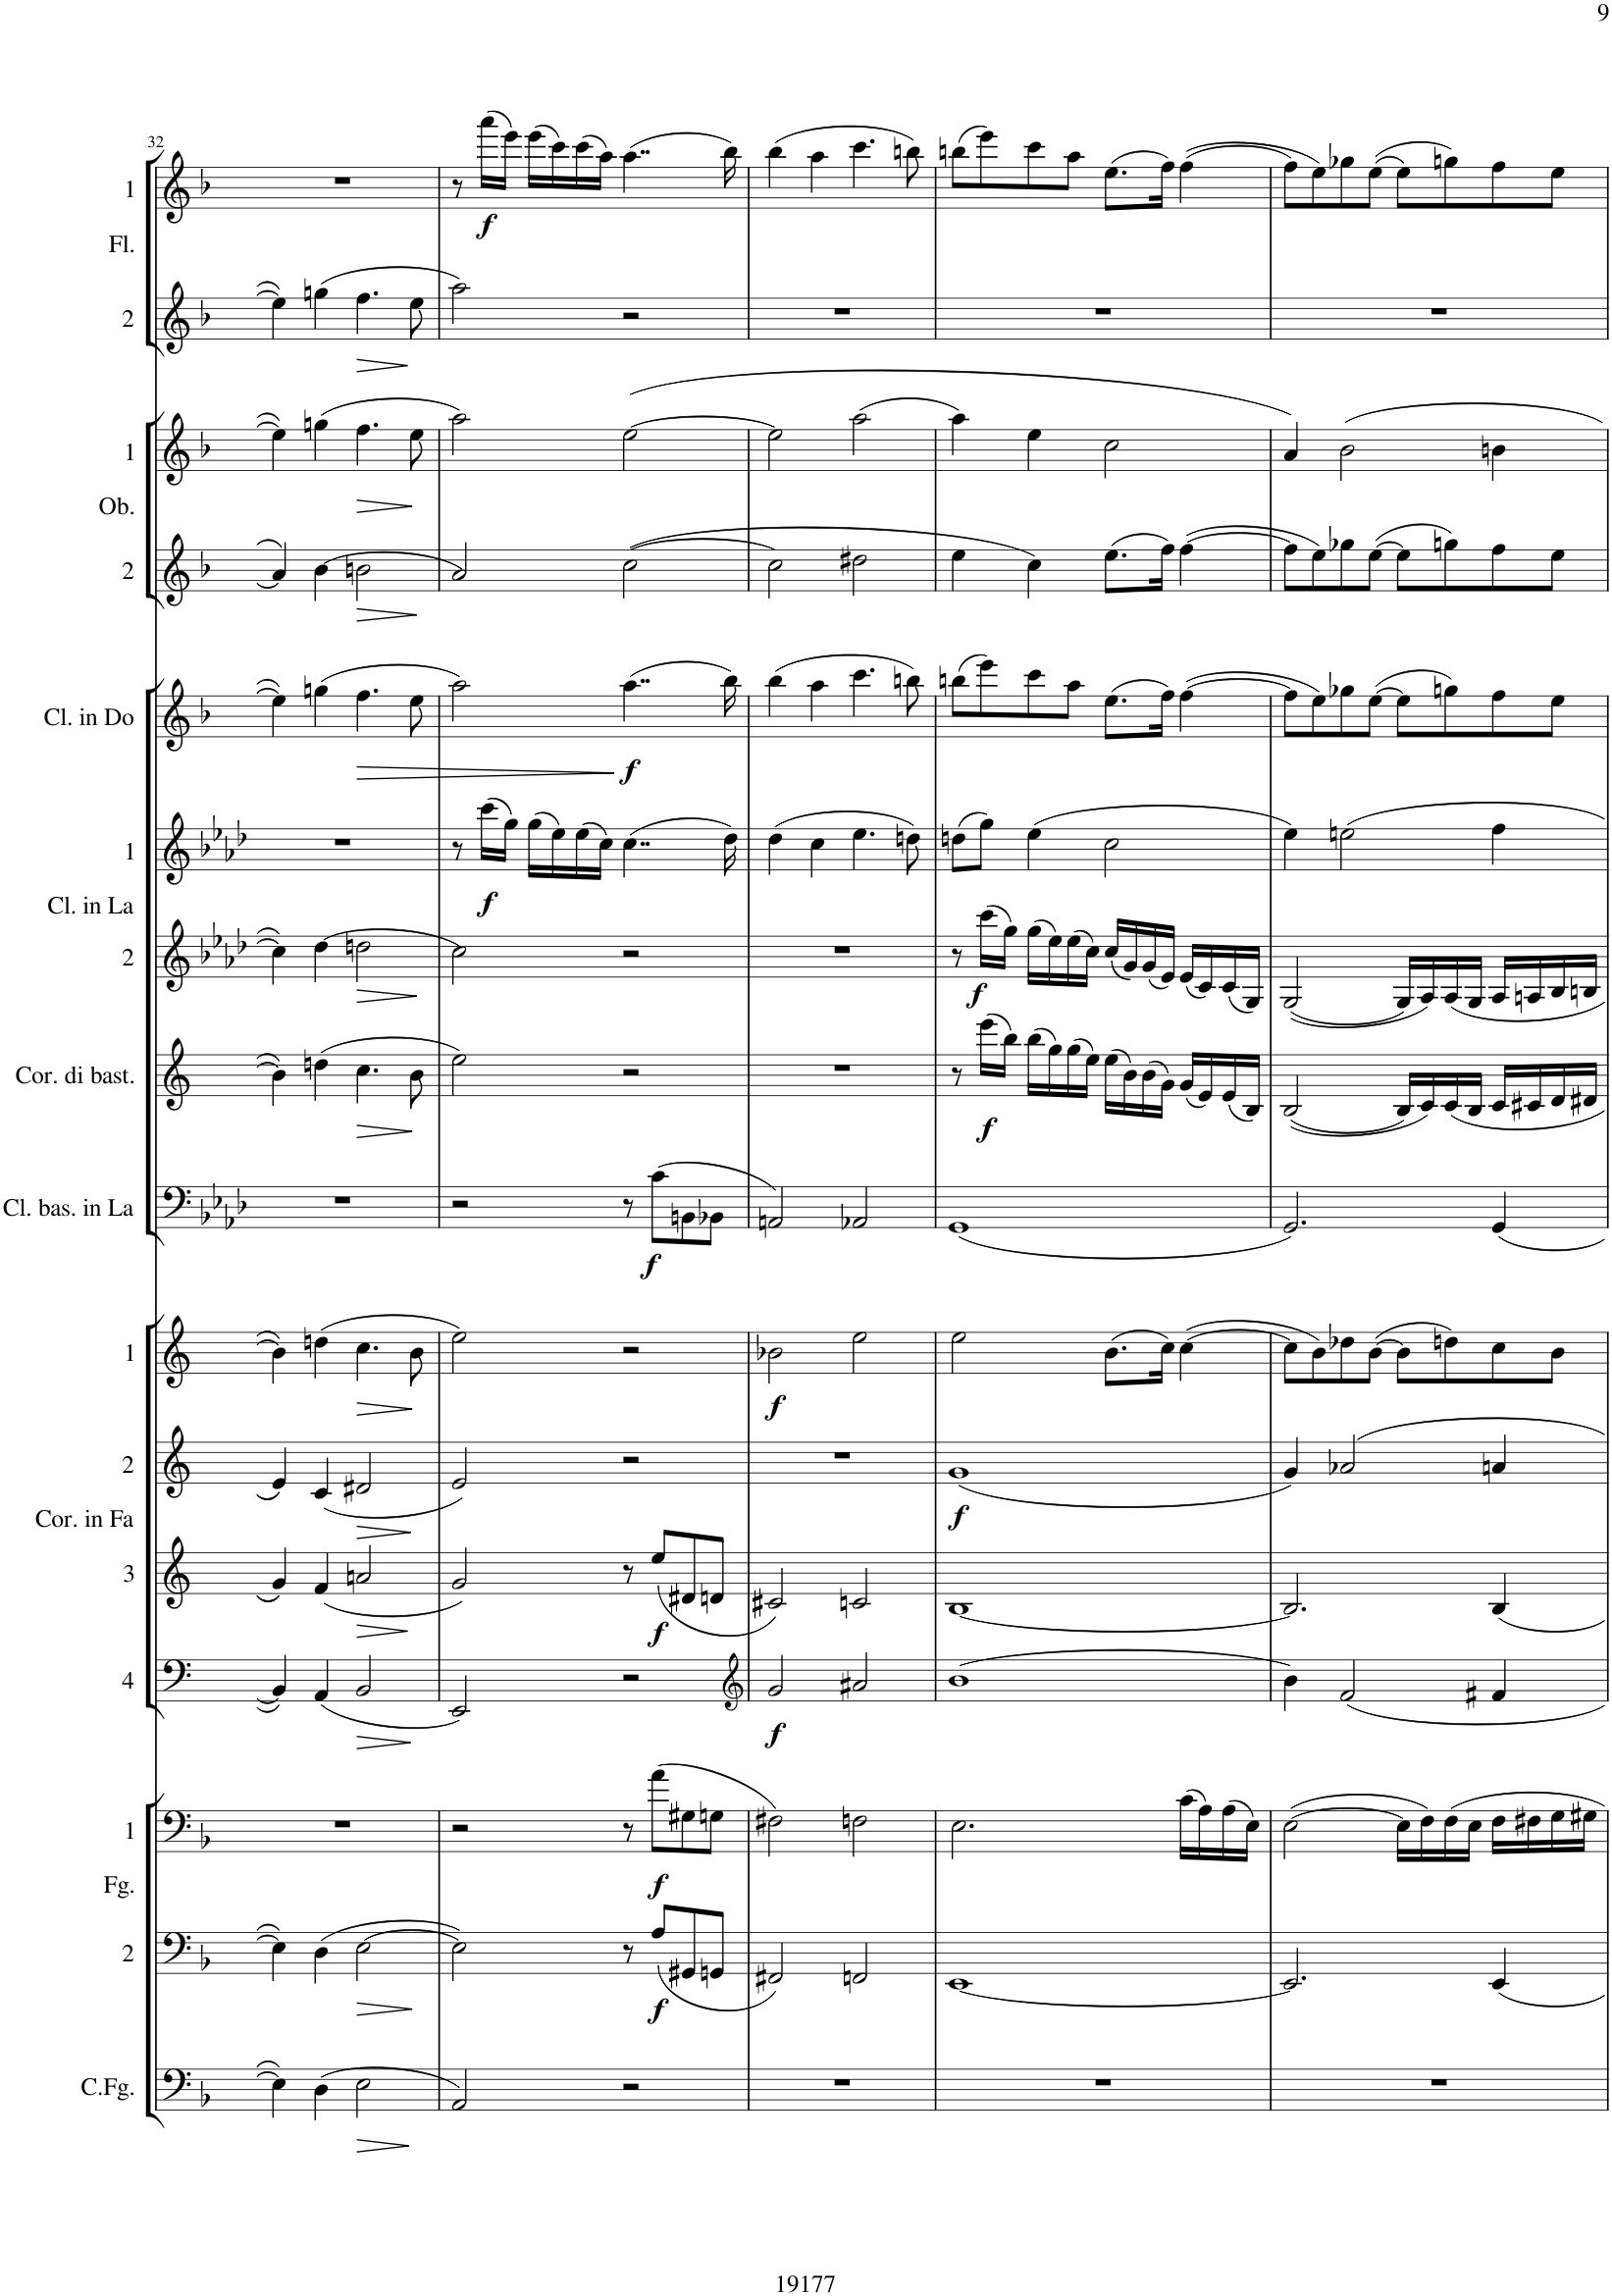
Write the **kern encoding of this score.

**kern	**dynam	**kern	**dynam	**kern	**dynam	**kern	**dynam	**kern	**dynam	**kern	**dynam	**kern	**dynam	**kern	**dynam	**kern	**dynam	**kern	**dynam	**kern	**dynam	**kern	**dynam	**kern	**dynam	**kern	**dynam	**kern	**dynam	**kern	**dynam
*part16	*part16	*part15	*part15	*part14	*part14	*part13	*part13	*part12	*part12	*part11	*part11	*part10	*part10	*part9	*part9	*part8	*part8	*part7	*part7	*part6	*part6	*part5	*part5	*part4	*part4	*part3	*part3	*part2	*part2	*part1	*part1
*staff16	*staff16	*staff15	*staff15	*staff14	*staff14	*staff13	*staff13	*staff12	*staff12	*staff11	*staff11	*staff10	*staff10	*staff9	*staff9	*staff8	*staff8	*staff7	*staff7	*staff6	*staff6	*staff5	*staff5	*staff4	*staff4	*staff3	*staff3	*staff2	*staff2	*staff1	*staff1
*I"Contrafagotto	*	*I"2	*	*I"1  Fagotti	*	*I"4	*	*I"3	*	*I"2  Corni in Fa	*	*I"1	*	*I"Clarinetto basso in La	*	*I"Corno di bassetto	*	*I"2	*	*I"1  Clarinetti in La	*	*I"Clarinetto in Do	*	*I"2	*	*I"1  Oboi	*	*I"2	*	*I"1  Flauti	*
*I'C.Fg.	*	*	*	*I'1  Fg.	*	*	*	*	*	*I'2  Cor. in Fa	*	*	*	*I'Cl. bas. in La	*	*I'Cor. di bast.	*	*	*	*I'1  Cl. in La	*	*I'Cl. in Do	*	*	*	*I'1  Ob.	*	*	*	*I'1  Fl.	*
!!LO:PB:g=z
*clefF4	*	*clefF4	*	*clefF4	*	*clefF4	*	*clefG2	*	*clefG2	*	*clefG2	*	*clefF4	*	*clefG2	*	*clefG2	*	*clefG2	*	*clefG2	*	*clefG2	*	*clefG2	*	*clefG2	*	*clefG2	*
*Trd7c12	*	*	*	*	*	*Trd4c7	*	*Trd4c7	*	*Trd4c7	*	*Trd4c7	*	*Trd2c3	*	*Trd4c7	*	*Trd2c3	*	*Trd2c3	*	*Trd1c2	*	*	*	*	*	*	*	*	*
*k[b-]	*	*k[b-]	*	*k[b-]	*	*k[]	*	*k[]	*	*k[]	*	*k[]	*	*k[b-e-a-d-]	*	*k[]	*	*k[b-e-a-d-]	*	*k[b-e-a-d-]	*	*k[b-]	*	*k[b-]	*	*k[b-]	*	*k[b-]	*	*k[b-]	*
*M4/4	*	*M4/4	*	*M4/4	*	*M4/4	*	*M4/4	*	*M4/4	*	*M4/4	*	*M4/4	*	*M4/4	*	*M4/4	*	*M4/4	*	*M4/4	*	*M4/4	*	*M4/4	*	*M4/4	*	*M4/4	*
*met(c)	*	*met(c)	*	*met(c)	*	*met(c)	*	*met(c)	*	*met(c)	*	*met(c)	*	*met(c)	*	*met(c)	*	*met(c)	*	*met(c)	*	*met(c)	*	*met(c)	*	*met(c)	*	*met(c)	*	*met(c)	*
=32	=32	=32	=32	=32	=32	=32	=32	=32	=32	=32	=32	=32	=32	=32	=32	=32	=32	=32	=32	=32	=32	=32	=32	=32	=32	=32	=32	=32	=32	=32	=32
4E\]	.	4E\]	.	1r	.	4BB/]	.	4g/	.	4e/	.	4b\]	.	1r	.	4b\]	.	4cc\]	.	1r	.	4ee\]	.	4a/]	.	4ee\]	.	4ee\]	.	1r	.
(4D\	.	(4D\	.	.	.	(4AA/	.	(4f/	.	(4c/	.	(4ddn\	.	.	.	(4ddn\	.	(4dd-\	.	.	.	(4ggn\	.	(4b-\	.	(4ggn\	.	(4ggn\	.	.	.
!	!LO:HP:b	!	!LO:HP:b	!	!	!	!LO:HP:b	!	!LO:HP:b	!	!LO:HP:b	!	!LO:HP:b	!	!	!	!LO:HP:b	!	!LO:HP:b	!	!	!	!LO:HP:b	!	!LO:HP:b	!	!LO:HP:b	!	!LO:HP:b	!	!
2E\	>	[2E\	>	.	.	2BB/	>	2an/	>	2d#X/	>	4.cc\	>	.	.	4.cc\	>	2ddn\	>	.	.	4.ff\	>	2bn\	>	4.ff\	>	4.ff\	>	.	.
.	.	.	.	.	.	.	.	.	.	.	.	8b\	.	.	.	8b\	.	.	.	.	.	8ee\	.	.	.	8ee\	.	8ee\	.	.	.
=33	=33	=33	=33	=33	=33	=33	=33	=33	=33	=33	=33	=33	=33	=33	=33	=33	=33	=33	=33	=33	=33	=33	=33	=33	=33	=33	=33	=33	=33	=33	=33
2AA/)	.	2E\])	.	2r	.	2EE/)	.	2g/)	.	2e/)	.	2ee\)	.	2r	.	2ee\)	.	2cc\)	.	8r	.	2aa\)	.	2a/)	.	2aa\)	.	2aa\)	.	8r	.
!	!	!	!	!	!	!	!	!	!	!	!	!	!	!	!	!	!	!	!	!	!LO:DY:b	!	!	!	!	!	!	!	!	!	!LO:DY:b
.	.	.	.	.	.	.	.	.	.	.	.	.	.	.	.	.	.	.	.	(16ccc\LL	f	.	.	.	.	.	.	.	.	(16aaa\LL	f
.	.	.	.	.	.	.	.	.	.	.	.	.	.	.	.	.	.	.	.	16gg\JJ)	.	.	.	.	.	.	.	.	.	16eee\JJ)	.
.	.	.	.	.	.	.	.	.	.	.	.	.	.	.	.	.	.	.	.	(16gg\LL	.	.	.	.	.	.	.	.	.	(16eee\LL	.
.	.	.	.	.	.	.	.	.	.	.	.	.	.	.	.	.	.	.	.	16ee-\)	.	.	.	.	.	.	.	.	.	16ccc\)	.
.	.	.	.	.	.	.	.	.	.	.	.	.	.	.	.	.	.	.	.	(16ee-\	.	.	.	.	.	.	.	.	.	(16ccc\	.
.	.	.	.	.	.	.	.	.	.	.	.	.	.	.	.	.	.	.	.	16cc\JJ)	.	.	.	.	.	.	.	.	.	16aa\JJ)	.
!	!	!	!	!	!	!	!	!	!	!	!	!	!	!	!	!	!	!	!	!	!	!	!LO:DY:n=1:b	!	!	!	!	!	!	!	!
2r	]	8r	]	8r	.	2r	]	8r	]	2r	]	2r	]	8r	.	2r	]	2r	]	(4..cc\	.	(4..aa\	] f	([2cc\	]	([2ee\	]	2r	]	(4..aa\	.
!	!	!	!LO:DY:b	!	!LO:DY:b	!	!	!	!LO:DY:b	!	!	!	!	!	!LO:DY:b	!	!	!	!	!	!	!	!	!	!	!	!	!	!	!	!
.	.	(8A/L	f	(8a\L	f	.	.	(8ee/L	f	.	.	.	.	(8c\L	f	.	.	.	.	.	.	.	.	.	.	.	.	.	.	.	.
.	.	8GG#X/	.	8G#X\	.	.	.	8d#X/	.	.	.	.	.	8BBn\	.	.	.	.	.	.	.	.	.	.	.	.	.	.	.	.	.
.	.	8GGn/J	.	8Gn\J	.	.	.	8dn/J	.	.	.	.	.	8BB-X\J	.	.	.	.	.	.	.	.	.	.	.	.	.	.	.	.	.
.	.	.	.	.	.	.	.	.	.	.	.	.	.	.	.	.	.	.	.	16dd-\)	.	16bb-\)	.	.	.	.	.	.	.	16bb-\)	.
=34	=34	=34	=34	=34	=34	=34	=34	=34	=34	=34	=34	=34	=34	=34	=34	=34	=34	=34	=34	=34	=34	=34	=34	=34	=34	=34	=34	=34	=34	=34	=34
*	*	*	*	*	*	*clefG2	*	*	*	*	*	*	*	*	*	*	*	*	*	*	*	*	*	*	*	*	*	*	*	*	*
!	!	!	!	!	!	!	!LO:DY:b	!	!	!	!	!	!LO:DY:b	!	!	!	!	!	!	!	!	!	!	!	!	!	!	!	!	!	!
1r	.	2FF#X/)	.	2F#X\)	.	2g/	f	2c#X/)	.	1r	.	2b-X\	f	2AAn/)	.	1r	.	1r	.	(4dd-\	.	(4bb-\	.	2cc\]	.	2ee\]	.	1r	.	(4bb-\	.
.	.	.	.	.	.	.	.	.	.	.	.	.	.	.	.	.	.	.	.	4cc\	.	4aa\	.	.	.	.	.	.	.	4aa\	.
.	.	2FFn/	.	2Fn\	.	2a#X/	.	2cn/	.	.	.	2ee\	.	2AA-X/	.	.	.	.	.	4.ee-\	.	4.ccc\	.	2dd#X\	.	(2aa\	.	.	.	4.ccc\	.
.	.	.	.	.	.	.	.	.	.	.	.	.	.	.	.	.	.	.	.	8ddn\)	.	8bbn\)	.	.	.	.	.	.	.	8bbn\)	.
=35	=35	=35	=35	=35	=35	=35	=35	=35	=35	=35	=35	=35	=35	=35	=35	=35	=35	=35	=35	=35	=35	=35	=35	=35	=35	=35	=35	=35	=35	=35	=35
!	!	!	!	!	!	!	!	!	!	!	!LO:DY:b	!	!	!	!	!	!	!	!	!	!	!	!	!	!	!	!	!	!	!	!
1r	.	[1EE	.	2.E\	.	[1b	.	[1B	.	(1g	f	2ee\	.	(1GG	.	8r	.	8r	.	(8ddn\L	.	(8bbn\L	.	4ee\	.	4aa\)	.	1r	.	(8bbn\L	.
!	!	!	!	!	!	!	!	!	!	!	!	!	!	!	!	!	!LO:DY:b	!	!LO:DY:b	!	!	!	!	!	!	!	!	!	!	!	!
.	.	.	.	.	.	.	.	.	.	.	.	.	.	.	.	(16eee\LL	f	(16ccc\LL	f	8gg\J)	.	8eee\)	.	.	.	.	.	.	.	8eee\)	.
.	.	.	.	.	.	.	.	.	.	.	.	.	.	.	.	16bb\JJ)	.	16gg\JJ)	.	.	.	.	.	.	.	.	.	.	.	.	.
.	.	.	.	.	.	.	.	.	.	.	.	.	.	.	.	(16bb\LL	.	(16gg\LL	.	(4ee-\	.	8ccc\	.	4cc\)	.	4ee\	.	.	.	8ccc\	.
.	.	.	.	.	.	.	.	.	.	.	.	.	.	.	.	16gg\)	.	16ee-\)	.	.	.	.	.	.	.	.	.	.	.	.	.
.	.	.	.	.	.	.	.	.	.	.	.	.	.	.	.	(16gg\	.	(16ee-\	.	.	.	8aa\J	.	.	.	.	.	.	.	8aa\J	.
.	.	.	.	.	.	.	.	.	.	.	.	.	.	.	.	16ee\JJ)	.	16cc\JJ)	.	.	.	.	.	.	.	.	.	.	.	.	.
.	.	.	.	.	.	.	.	.	.	.	.	(8.b\L	.	.	.	(16ee\LL	.	(16cc/LL	.	2cc\	.	(8.ee\L	.	(8.ee\L	.	2cc\	.	.	.	(8.ee\L	.
.	.	.	.	.	.	.	.	.	.	.	.	.	.	.	.	16b\)	.	16g/)	.	.	.	.	.	.	.	.	.	.	.	.	.
.	.	.	.	.	.	.	.	.	.	.	.	.	.	.	.	(16b\	.	(16g/	.	.	.	.	.	.	.	.	.	.	.	.	.
.	.	.	.	.	.	.	.	.	.	.	.	16cc\Jk)	.	.	.	16g\JJ)	.	16e-/JJ)	.	.	.	16ff\Jk)	.	16ff\Jk)	.	.	.	.	.	16ff\Jk)	.
.	.	.	.	(16c\LL	.	.	.	.	.	.	.	([4cc\	.	.	.	(16g/LL	.	(16e-/LL	.	.	.	([4ff\	.	([4ff\	.	.	.	.	.	((4ff\	.
.	.	.	.	16A\)	.	.	.	.	.	.	.	.	.	.	.	16e/)	.	16c/)	.	.	.	.	.	.	.	.	.	.	.	.	.
.	.	.	.	(16A\	.	.	.	.	.	.	.	.	.	.	.	(16e/	.	(16c/	.	.	.	.	.	.	.	.	.	.	.	.	.
.	.	.	.	16E\JJ)	.	.	.	.	.	.	.	.	.	.	.	16B/JJ)	.	16G/JJ)	.	.	.	.	.	.	.	.	.	.	.	.	.
=36	=36	=36	=36	=36	=36	=36	=36	=36	=36	=36	=36	=36	=36	=36	=36	=36	=36	=36	=36	=36	=36	=36	=36	=36	=36	=36	=36	=36	=36	=36	=36
1r	.	2.EE/]	.	([2E\	.	4b\]	.	2.B/]	.	4g/)	.	8cc\L]	.	2.GG/)	.	((2B/	.	((2G/	.	4ee-\)	.	8ff\L]	.	8ff\L]	.	4a/)	.	1r	.	8ff\L)	.
.	.	.	.	.	.	.	.	.	.	.	.	8b\)	.	.	.	.	.	.	.	.	.	8ee\)	.	8ee\)	.	.	.	.	.	8ee\)	.
.	.	.	.	.	.	2f/	.	.	.	2a-X/	.	8dd-X\	.	.	.	.	.	.	.	2een\	.	8gg-X\	.	8gg-X\	.	2b-\	.	.	.	8gg-X\	.
.	.	.	.	.	.	.	.	.	.	.	.	([8b\J	.	.	.	.	.	.	.	.	.	([8ee\J	.	([8ee\J	.	.	.	.	.	((8ee\J	.
.	.	.	.	16E\LL]	.	.	.	.	.	.	.	8b\L]	.	.	.	16B/LL)	.	16G/LL)	.	.	.	8ee\L]	.	8ee\L]	.	.	.	.	.	8ee\L)	.
.	.	.	.	16F\)	.	.	.	.	.	.	.	.	.	.	.	16c/)	.	16A-/)	.	.	.	.	.	.	.	.	.	.	.	.	.
.	.	.	.	16F\	.	.	.	.	.	.	.	8ddn\)	.	.	.	16c/	.	16A-/	.	.	.	8ggn\)	.	8ggn\)	.	.	.	.	.	8ggn\)	.
.	.	.	.	16E\JJ	.	.	.	.	.	.	.	.	.	.	.	16B/JJ	.	16G/JJ	.	.	.	.	.	.	.	.	.	.	.	.	.
.	.	4EE/	.	16F\LL	.	4f#X/	.	4B/	.	4an/	.	8cc\	.	4GG/	.	16c/LL	.	16A-/LL	.	4ff\	.	8ff\	.	8ff\	.	4bn\	.	.	.	8ff\	.
.	.	.	.	16F#X\	.	.	.	.	.	.	.	.	.	.	.	16c#X/	.	16An/	.	.	.	.	.	.	.	.	.	.	.	.	.
.	.	.	.	16G\	.	.	.	.	.	.	.	8b\J	.	.	.	16d/	.	16B-/	.	.	.	8ee\J	.	8ee\J	.	.	.	.	.	8ee\J	.
.	.	.	.	16G#X\JJ	.	.	.	.	.	.	.	.	.	.	.	16d#X/JJ	.	16Bn/JJ	.	.	.	.	.	.	.	.	.	.	.	.	.
=	=	=	=	=	=	=	=	=	=	=	=	=	=	=	=	=	=	=	=	=	=	=	=	=	=	=	=	=	=	=	=
*-	*-	*-	*-	*-	*-	*-	*-	*-	*-	*-	*-	*-	*-	*-	*-	*-	*-	*-	*-	*-	*-	*-	*-	*-	*-	*-	*-	*-	*-	*-	*-
